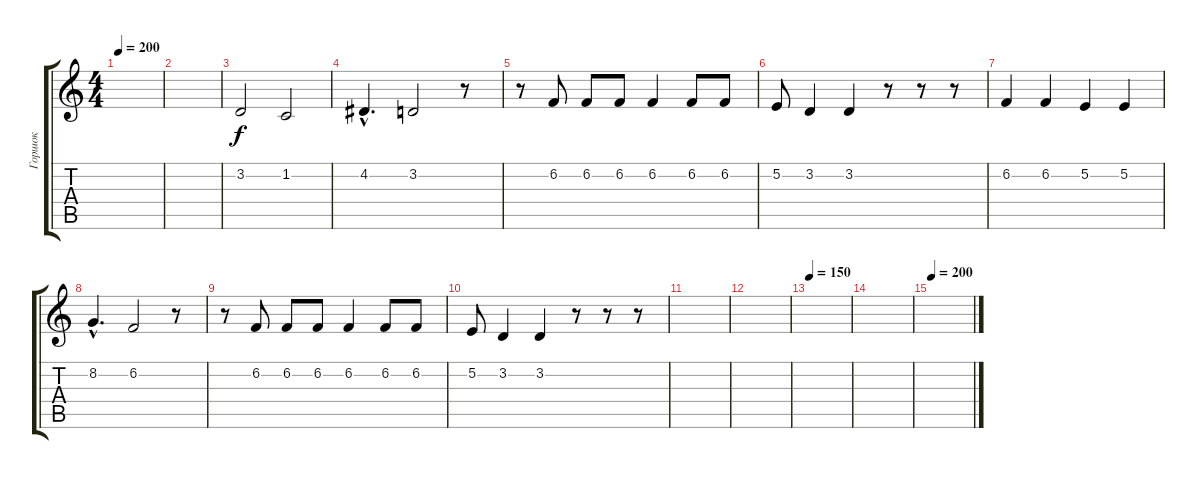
\track ("Горшок" "Горшок") {instrument bassoon}
\staff {score tabs}
\tuning (E4 B3 G3 D3 A2 E2) {hide}
\ts (4 4)
\tempo 200
\clef g2
\ks c
|
|
3.2.2 1.2.2 |
4.2{hac}.4{d} 3.2.2 r.8 |
r.8 6.2.8 6.2.8 6.2.8 6.2.4 6.2.8 6.2.8 |
5.2.8 3.2.4 3.2.4 r.8 r.8 r.8 |
6.2.4 6.2.4 5.2.4 5.2.4 |
8.2{hac}.4{d} 6.2.2 r.8 |
r.8 6.2.8 6.2.8 6.2.8 6.2.4 6.2.8 6.2.8 |
5.2.8 3.2.4 3.2.4 r.8 r.8 r.8 |
|
|
\tempo 150
|
|
\tempo 200
